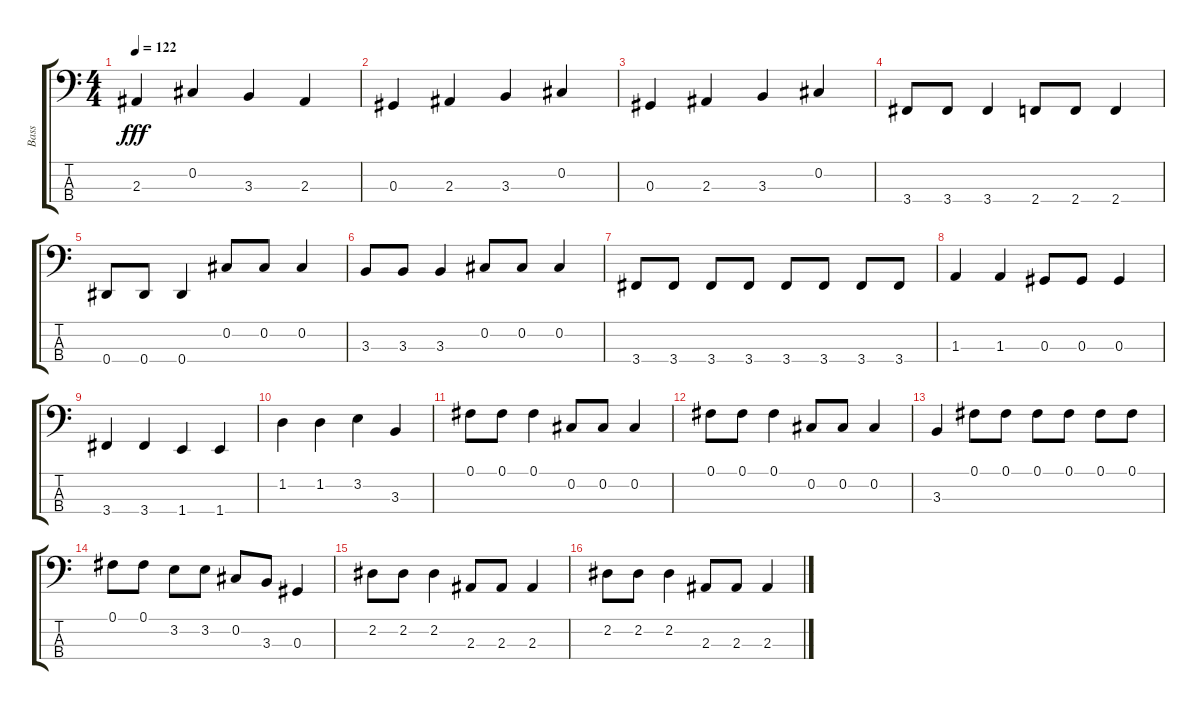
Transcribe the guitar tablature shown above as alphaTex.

\track ("Bass" "Bass") {instrument electricbassfinger}
\staff {score tabs}
\tuning (Gb2 Db2 Ab1 Eb1) {hide}
\ts (4 4)
\tempo 122
\clef f4
\ks c
2.3.4{dy fff} 0.2.4 3.3.4 2.3.4 |
0.3.4 2.3.4 3.3.4 0.2.4 |
0.3.4 2.3.4 3.3.4 0.2.4 |
3.4.8 3.4.8 3.4.4 2.4.8 2.4.8 2.4.4 |
0.4.8 0.4.8 0.4.4 0.2.8 0.2.8 0.2.4 |
3.3.8 3.3.8 3.3.4 0.2.8 0.2.8 0.2.4 |
3.4.8 3.4.8 3.4.8 3.4.8 3.4.8 3.4.8 3.4.8 3.4.8 |
1.3.4 1.3.4 0.3.8 0.3.8 0.3.4 |
3.4.4 3.4.4 1.4.4 1.4.4 |
1.2.4 1.2.4 3.2.4 3.3.4 |
0.1.8 0.1.8 0.1.4 0.2.8 0.2.8 0.2.4 |
0.1.8 0.1.8 0.1.4 0.2.8 0.2.8 0.2.4 |
3.3.4 0.1.8 0.1.8 0.1.8 0.1.8 0.1.8 0.1.8 |
0.1.8 0.1.8 3.2.8 3.2.8 0.2.8 3.3.8 0.3.4 |
2.2.8 2.2.8 2.2.4 2.3.8 2.3.8 2.3.4 |
2.2.8 2.2.8 2.2.4 2.3.8 2.3.8 2.3.4
